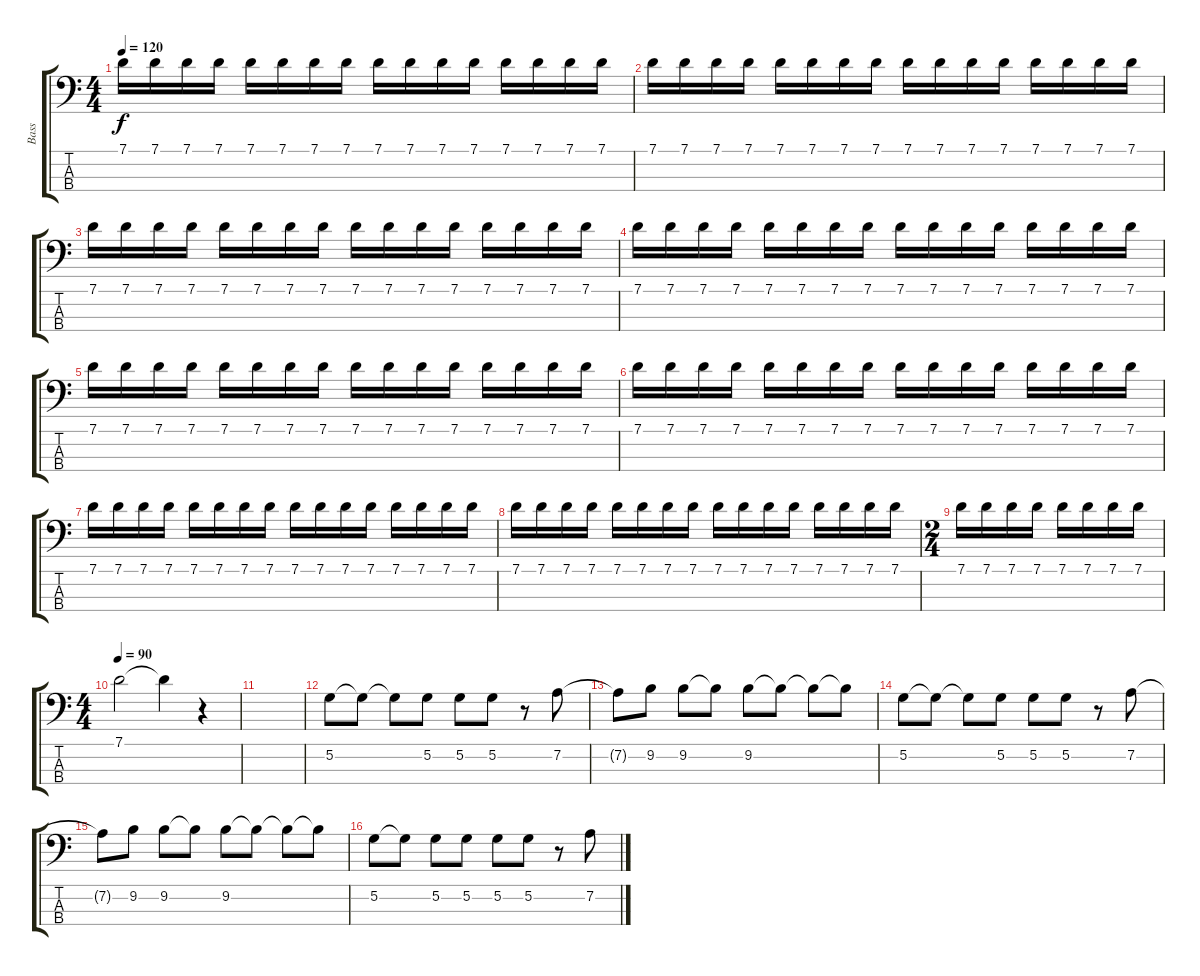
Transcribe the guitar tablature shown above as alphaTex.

\track ("Bass" "Bass") {instrument electricbassfinger}
\staff {score tabs}
\tuning (G2 D2 A1 E1) {hide}
\ts (4 4)
\tempo 120
\clef f4
\ks c
7.1.16{dy f} 7.1.16 7.1.16 7.1.16 7.1.16 7.1.16 7.1.16 7.1.16 7.1.16 7.1.16 7.1.16 7.1.16 7.1.16 7.1.16 7.1.16 7.1.16 |
7.1.16 7.1.16 7.1.16 7.1.16 7.1.16 7.1.16 7.1.16 7.1.16 7.1.16 7.1.16 7.1.16 7.1.16 7.1.16 7.1.16 7.1.16 7.1.16 |
7.1.16 7.1.16 7.1.16 7.1.16 7.1.16 7.1.16 7.1.16 7.1.16 7.1.16 7.1.16 7.1.16 7.1.16 7.1.16 7.1.16 7.1.16 7.1.16 |
7.1.16 7.1.16 7.1.16 7.1.16 7.1.16 7.1.16 7.1.16 7.1.16 7.1.16 7.1.16 7.1.16 7.1.16 7.1.16 7.1.16 7.1.16 7.1.16 |
7.1.16 7.1.16 7.1.16 7.1.16 7.1.16 7.1.16 7.1.16 7.1.16 7.1.16 7.1.16 7.1.16 7.1.16 7.1.16 7.1.16 7.1.16 7.1.16 |
7.1.16 7.1.16 7.1.16 7.1.16 7.1.16 7.1.16 7.1.16 7.1.16 7.1.16 7.1.16 7.1.16 7.1.16 7.1.16 7.1.16 7.1.16 7.1.16 |
7.1.16 7.1.16 7.1.16 7.1.16 7.1.16 7.1.16 7.1.16 7.1.16 7.1.16 7.1.16 7.1.16 7.1.16 7.1.16 7.1.16 7.1.16 7.1.16 |
7.1.16 7.1.16 7.1.16 7.1.16 7.1.16 7.1.16 7.1.16 7.1.16 7.1.16 7.1.16 7.1.16 7.1.16 7.1.16 7.1.16 7.1.16 7.1.16 |
\ts (2 4)
7.1.16 7.1.16 7.1.16 7.1.16 7.1.16 7.1.16 7.1.16 7.1.16 |
\ts (4 4)
\tempo 90
7.1.2 7.1{t}.4 r.4 |
|
5.2.8 5.2{t}.8 5.2{t}.8 5.2.8 5.2.8 5.2.8 r.8 7.2.8 |
7.2{t}.8 9.2.8 9.2.8 9.2{t}.8 9.2.8 9.2{t}.8 9.2{t}.8 9.2{t}.8 |
5.2.8 5.2{t}.8 5.2{t}.8 5.2.8 5.2.8 5.2.8 r.8 7.2.8 |
7.2{t}.8 9.2.8 9.2.8 9.2{t}.8 9.2.8 9.2{t}.8 9.2{t}.8 9.2{t}.8 |
5.2.8 5.2{t}.8 5.2.8 5.2.8 5.2.8 5.2.8 r.8 7.2.8
